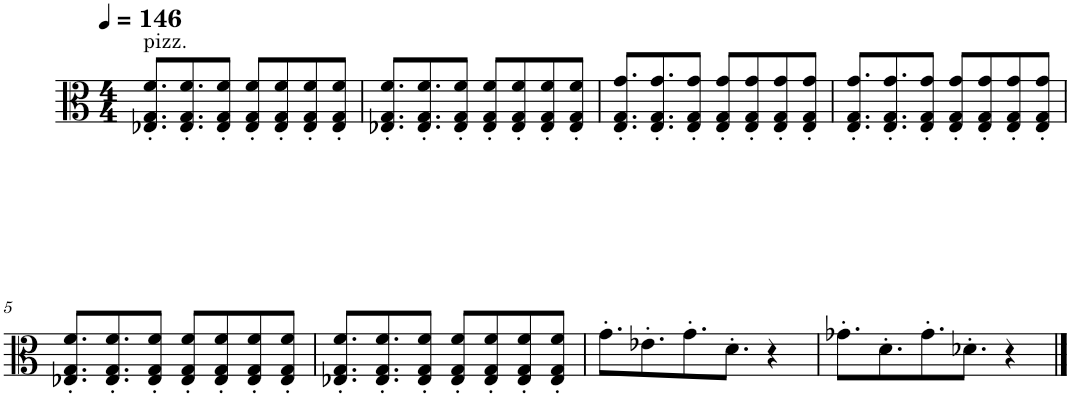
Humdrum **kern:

**kern
*part1
*staff1
*I"Viola
*I'Vla.
*clefC3
*k[]
*M4/4
*MM146
=1
!LO:TX:a:t=pizz.
8.E-X/' 8.G/' 8.f/'L
8.E-/' 8.G/' 8.f/'
8E-/' 8G/' 8f/'J
8E-/' 8G/' 8f/'L
8E-/' 8G/' 8f/'
8E-/' 8G/' 8f/'
8E-/' 8G/' 8f/'J
=2
8.E-X/' 8.G/' 8.f/'L
8.E-/' 8.G/' 8.f/'
8E-/' 8G/' 8f/'J
8E-/' 8G/' 8f/'L
8E-/' 8G/' 8f/'
8E-/' 8G/' 8f/'
8E-/' 8G/' 8f/'J
=3
8.E/' 8.G/' 8.g/'L
8.E/' 8.G/' 8.g/'
8E/' 8G/' 8g/'J
8E/' 8G/' 8g/'L
8E/' 8G/' 8g/'
8E/' 8G/' 8g/'
8E/' 8G/' 8g/'J
=4
8.E/' 8.G/' 8.g/'L
8.E/' 8.G/' 8.g/'
8E/' 8G/' 8g/'J
8E/' 8G/' 8g/'L
8E/' 8G/' 8g/'
8E/' 8G/' 8g/'
8E/' 8G/' 8g/'J
!!LO:LB:g=z
=5
8.E-X/' 8.G/' 8.f/'L
8.E-/' 8.G/' 8.f/'
8E-/' 8G/' 8f/'J
8E-/' 8G/' 8f/'L
8E-/' 8G/' 8f/'
8E-/' 8G/' 8f/'
8E-/' 8G/' 8f/'J
=6
8.E-X/' 8.G/' 8.f/'L
8.E-/' 8.G/' 8.f/'
8E-/' 8G/' 8f/'J
8E-/' 8G/' 8f/'L
8E-/' 8G/' 8f/'
8E-/' 8G/' 8f/'
8E-/' 8G/' 8f/'J
=7
8.g'\L
8.e-X'\
8.g'\
8.d'\J
4r
=8
8.g-X'\L
8.d'\
8.g-'\
8.d-X'\J
4r
==
*-
